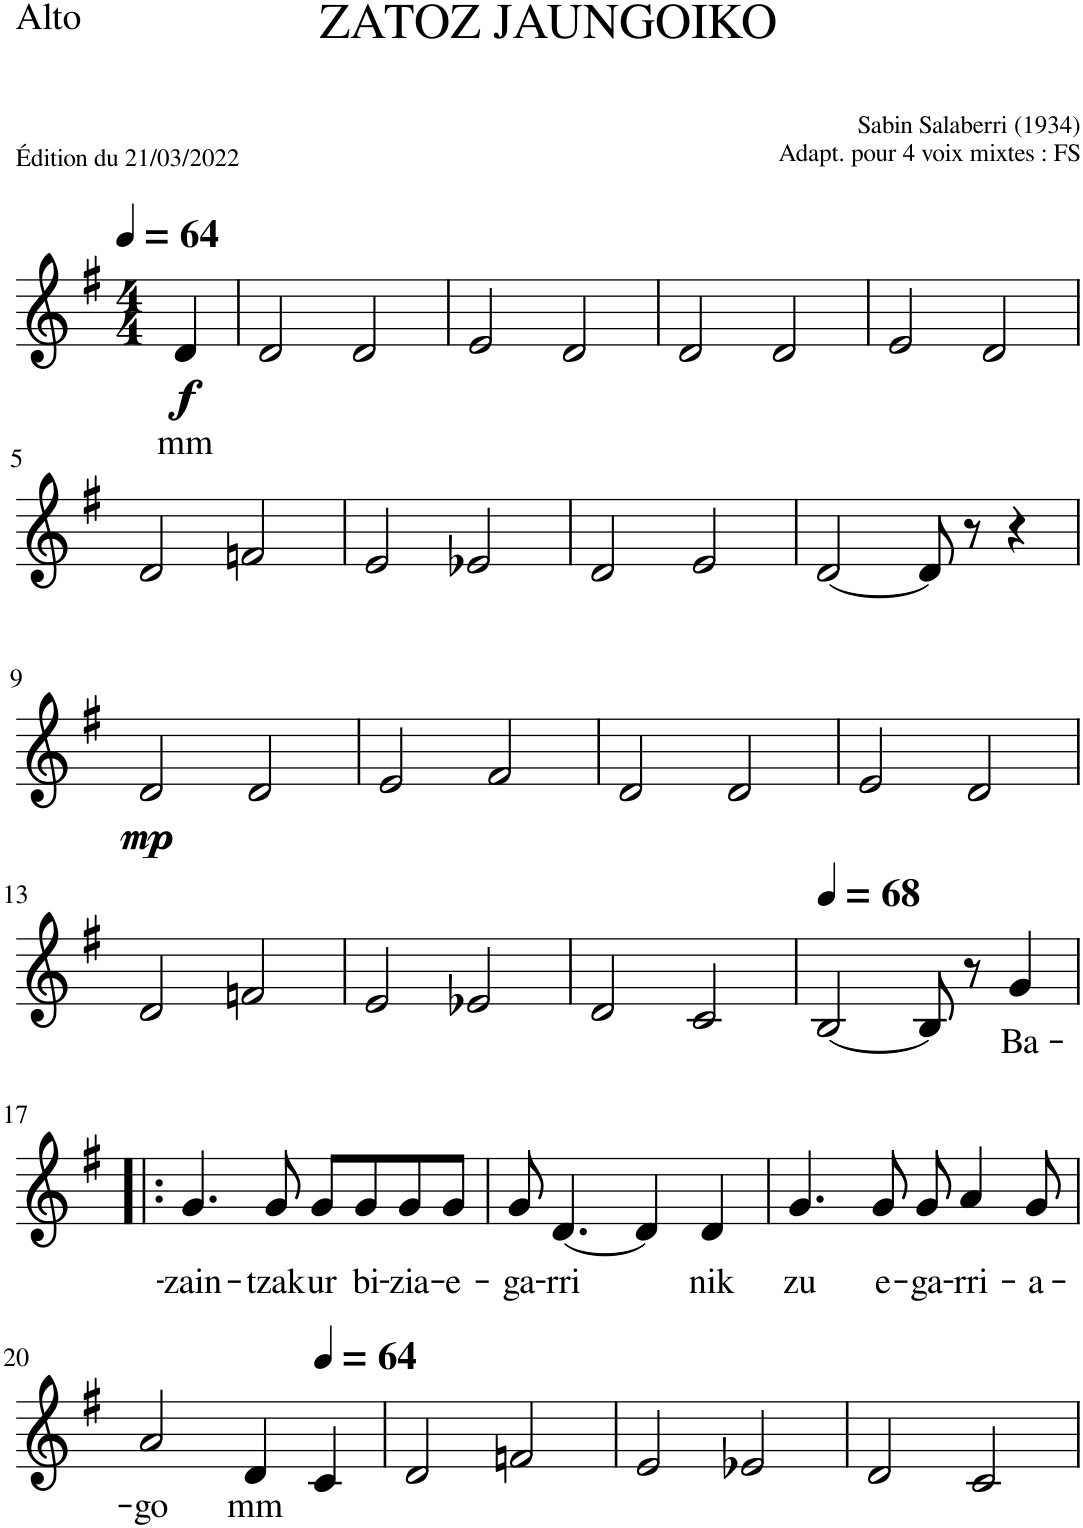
**kern	**text	**dynam
*part1	*part1	*part1
*staff1	*staff1	*staff1
*I"Alto	*	*
*I'A.	*	*
*clefG2	*	*
*k[f#]	*	*
*M4/4	*	*
*MM64	*	*
=	=	=
!	!LO:LY:b	!LO:DY:b
4d/	mm	f
=1	=1	=1
2d/	.	.
2d/	.	.
=2	=2	=2
2e/	.	.
2d/	.	.
=3	=3	=3
2d/	.	.
2d/	.	.
=4	=4	=4
2e/	.	.
2d/	.	.
!!LO:LB:g=z
=5	=5	=5
2d/	.	.
2fn/	.	.
=6	=6	=6
2e/	.	.
2e-X/	.	.
=7	=7	=7
2d/	.	.
2e/	.	.
=8	=8	=8
[2d/	.	.
8d/]	.	.
8r	.	.
4r	.	.
!!LO:LB:g=z
=9	=9	=9
!	!	!LO:DY:b
2d/	.	mp
2d/	.	.
=10	=10	=10
2e/	.	.
2f#/	.	.
=11	=11	=11
2d/	.	.
2d/	.	.
=12	=12	=12
2e/	.	.
2d/	.	.
!!LO:LB:g=z
=13	=13	=13
2d/	.	.
2fn/	.	.
=14	=14	=14
2e/	.	.
2e-X/	.	.
=15	=15	=15
2d/	.	.
2c/	.	.
=16	=16	=16
*MM68	*	*
[2B/	.	.
8B/]	.	.
8r	.	.
!	!LO:LY:b	!
4g/	Ba-	.
!!LO:LB:g=z
=17!|:	=17!|:	=17!|:
!	!LO:LY:b	!
4.g/	-zain-	.
!	!LO:LY:b	!
8g/	-tzak	.
!	!LO:LY:b	!
8g/L	ur	.
!	!LO:LY:b	!
8g/	bi-	.
!	!LO:LY:b	!
8g/	-zia-	.
!	!LO:LY:b	!
8g/J	-e-	.
=18	=18	=18
!	!LO:LY:b	!
8g/	-ga-	.
!	!LO:LY:b	!
[4.d/	-rri	.
4d/]	.	.
!	!LO:LY:b	!
4d/	nik	.
=19	=19	=19
!	!LO:LY:b	!
4.g/	zu	.
!	!LO:LY:b	!
8g/	e-	.
!	!LO:LY:b	!
8g/	-ga-	.
!	!LO:LY:b	!
4a/	-rri-	.
!	!LO:LY:b	!
8g/	-a-	.
!!LO:LB:g=z
=20	=20	=20
!	!LO:LY:b	!
2a/	-go	.
!	!LO:LY:b	!
4d/	mm	.
*MM64	*	*
4c/	.	.
=21	=21	=21
2d/	.	.
2fn/	.	.
=22	=22	=22
2e/	.	.
2e-X/	.	.
=23	=23	=23
2d/	.	.
2c/	.	.
=	=	=
*-	*-	*-
